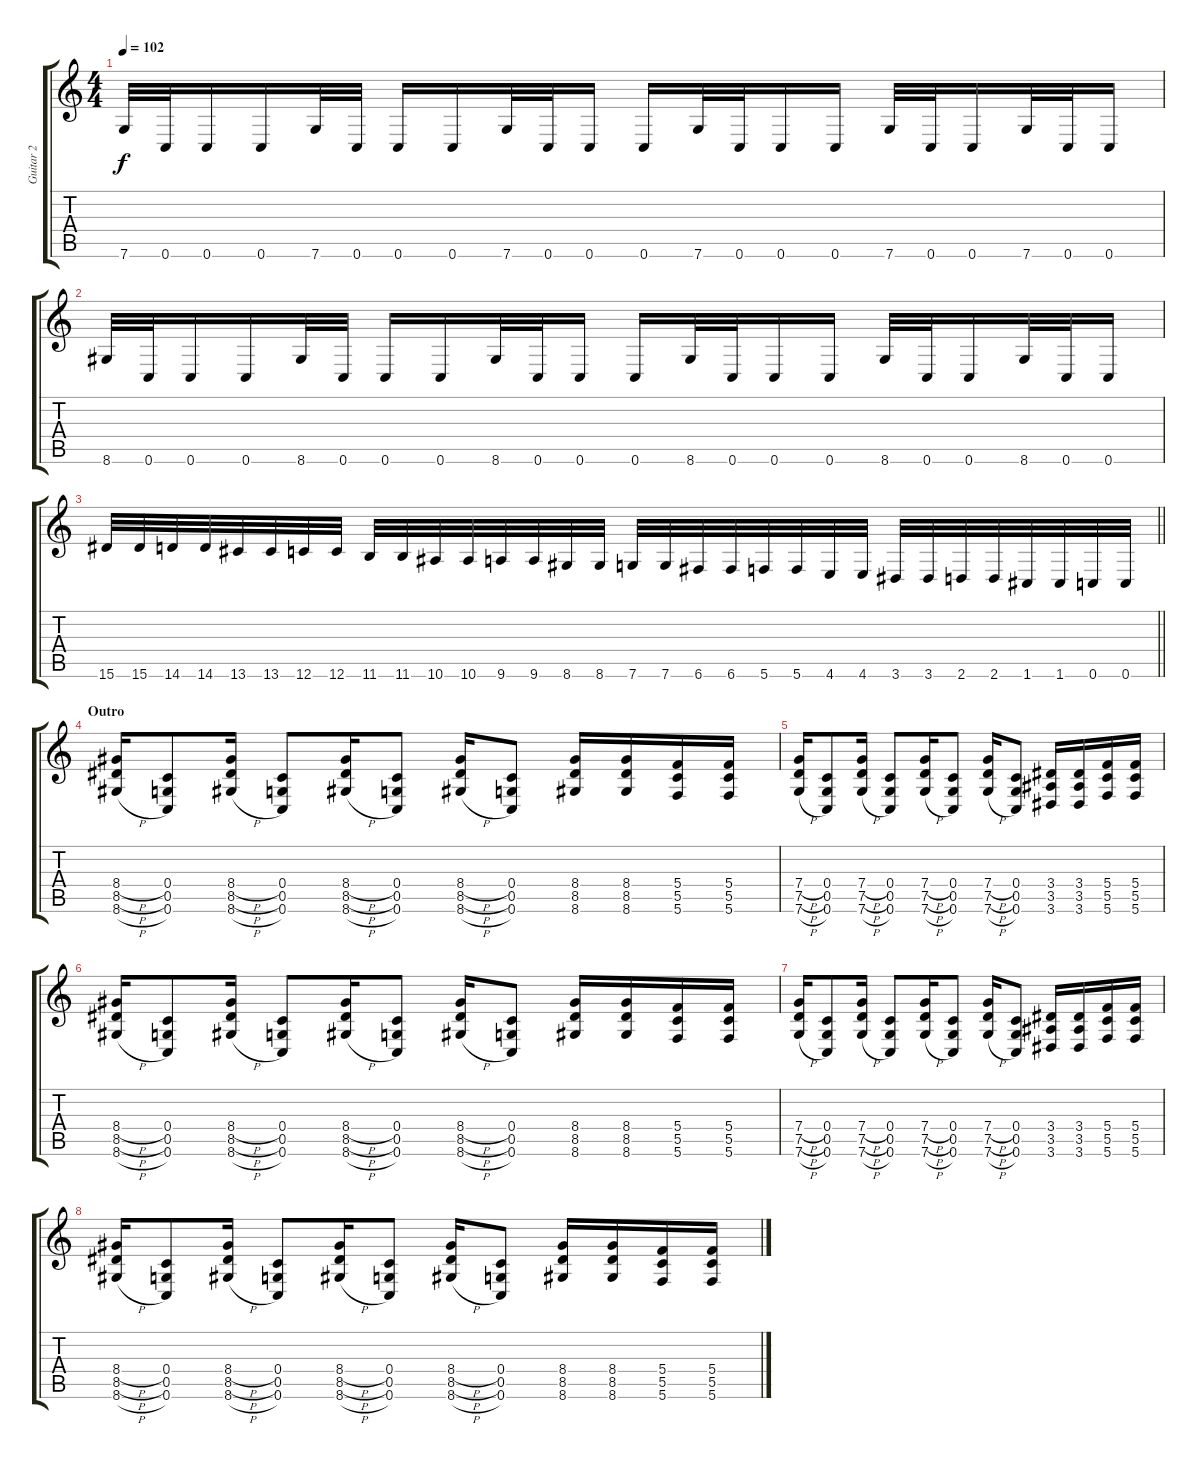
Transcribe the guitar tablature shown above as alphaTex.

\track ("Guitar 2" "Guitar 2") {instrument distortionguitar}
\staff {score tabs}
\tuning (D4 A3 F3 C3 G2 C2) {hide}
\ts (4 4)
\tempo 102
\clef g2
\ks c
7.6.32{dy f} 0.6.32 0.6.16 0.6.16 7.6.32 0.6.32 0.6.16 0.6.16 7.6.32 0.6.32 0.6.16 0.6.16 7.6.32 0.6.32 0.6.16 0.6.16 7.6.32 0.6.32 0.6.16 7.6.32 0.6.32 0.6.16 |
8.6.32 0.6.32 0.6.16 0.6.16 8.6.32 0.6.32 0.6.16 0.6.16 8.6.32 0.6.32 0.6.16 0.6.16 8.6.32 0.6.32 0.6.16 0.6.16 8.6.32 0.6.32 0.6.16 8.6.32 0.6.32 0.6.16 |
\barLineRight lightlight
15.6.32 15.6.32 14.6.32 14.6.32 13.6.32 13.6.32 12.6.32 12.6.32 11.6.32 11.6.32 10.6.32 10.6.32 9.6.32 9.6.32 8.6.32 8.6.32 7.6.32 7.6.32 6.6.32 6.6.32 5.6.32 5.6.32 4.6.32 4.6.32 3.6.32 3.6.32 2.6.32 2.6.32 1.6.32 1.6.32 0.6.32 0.6.32 |
\section ("" "Outro")
(8.4{h} 8.5{h} 8.6{h}).16 (0.4 0.5 0.6).8 (8.4{h} 8.5{h} 8.6{h}).16 (0.4 0.5 0.6).8 (8.4{h} 8.5{h} 8.6{h}).16 (0.4 0.5 0.6).8 (8.4{h} 8.5{h} 8.6{h}).16 (0.4 0.5 0.6).8 (8.4 8.5 8.6).16 (8.4 8.5 8.6).16 (5.4 5.5 5.6).16 (5.4 5.5 5.6).16 |
(7.4{h} 7.5{h} 7.6{h}).16 (0.4 0.5 0.6).8 (7.4{h} 7.5{h} 7.6{h}).16 (0.4 0.5 0.6).8 (7.4{h} 7.5{h} 7.6{h}).16 (0.4 0.5 0.6).8 (7.4{h} 7.5{h} 7.6{h}).16 (0.4 0.5 0.6).8 (3.4 3.5 3.6).16 (3.4 3.5 3.6).16 (5.4 5.5 5.6).16 (5.4 5.5 5.6).16 |
(8.4{h} 8.5{h} 8.6{h}).16 (0.4 0.5 0.6).8 (8.4{h} 8.5{h} 8.6{h}).16 (0.4 0.5 0.6).8 (8.4{h} 8.5{h} 8.6{h}).16 (0.4 0.5 0.6).8 (8.4{h} 8.5{h} 8.6{h}).16 (0.4 0.5 0.6).8 (8.4 8.5 8.6).16 (8.4 8.5 8.6).16 (5.4 5.5 5.6).16 (5.4 5.5 5.6).16 |
(7.4{h} 7.5{h} 7.6{h}).16 (0.4 0.5 0.6).8 (7.4{h} 7.5{h} 7.6{h}).16 (0.4 0.5 0.6).8 (7.4{h} 7.5{h} 7.6{h}).16 (0.4 0.5 0.6).8 (7.4{h} 7.5{h} 7.6{h}).16 (0.4 0.5 0.6).8 (3.4 3.5 3.6).16 (3.4 3.5 3.6).16 (5.4 5.5 5.6).16 (5.4 5.5 5.6).16 |
(8.4{h} 8.5{h} 8.6{h}).16{volume 10} (0.4 0.5 0.6).8 (8.4{h} 8.5{h} 8.6{h}).16 (0.4 0.5 0.6).8 (8.4{h} 8.5{h} 8.6{h}).16 (0.4 0.5 0.6).8 (8.4{h} 8.5{h} 8.6{h}).16 (0.4 0.5 0.6).8 (8.4 8.5 8.6).16 (8.4 8.5 8.6).16 (5.4 5.5 5.6).16 (5.4 5.5 5.6).16
